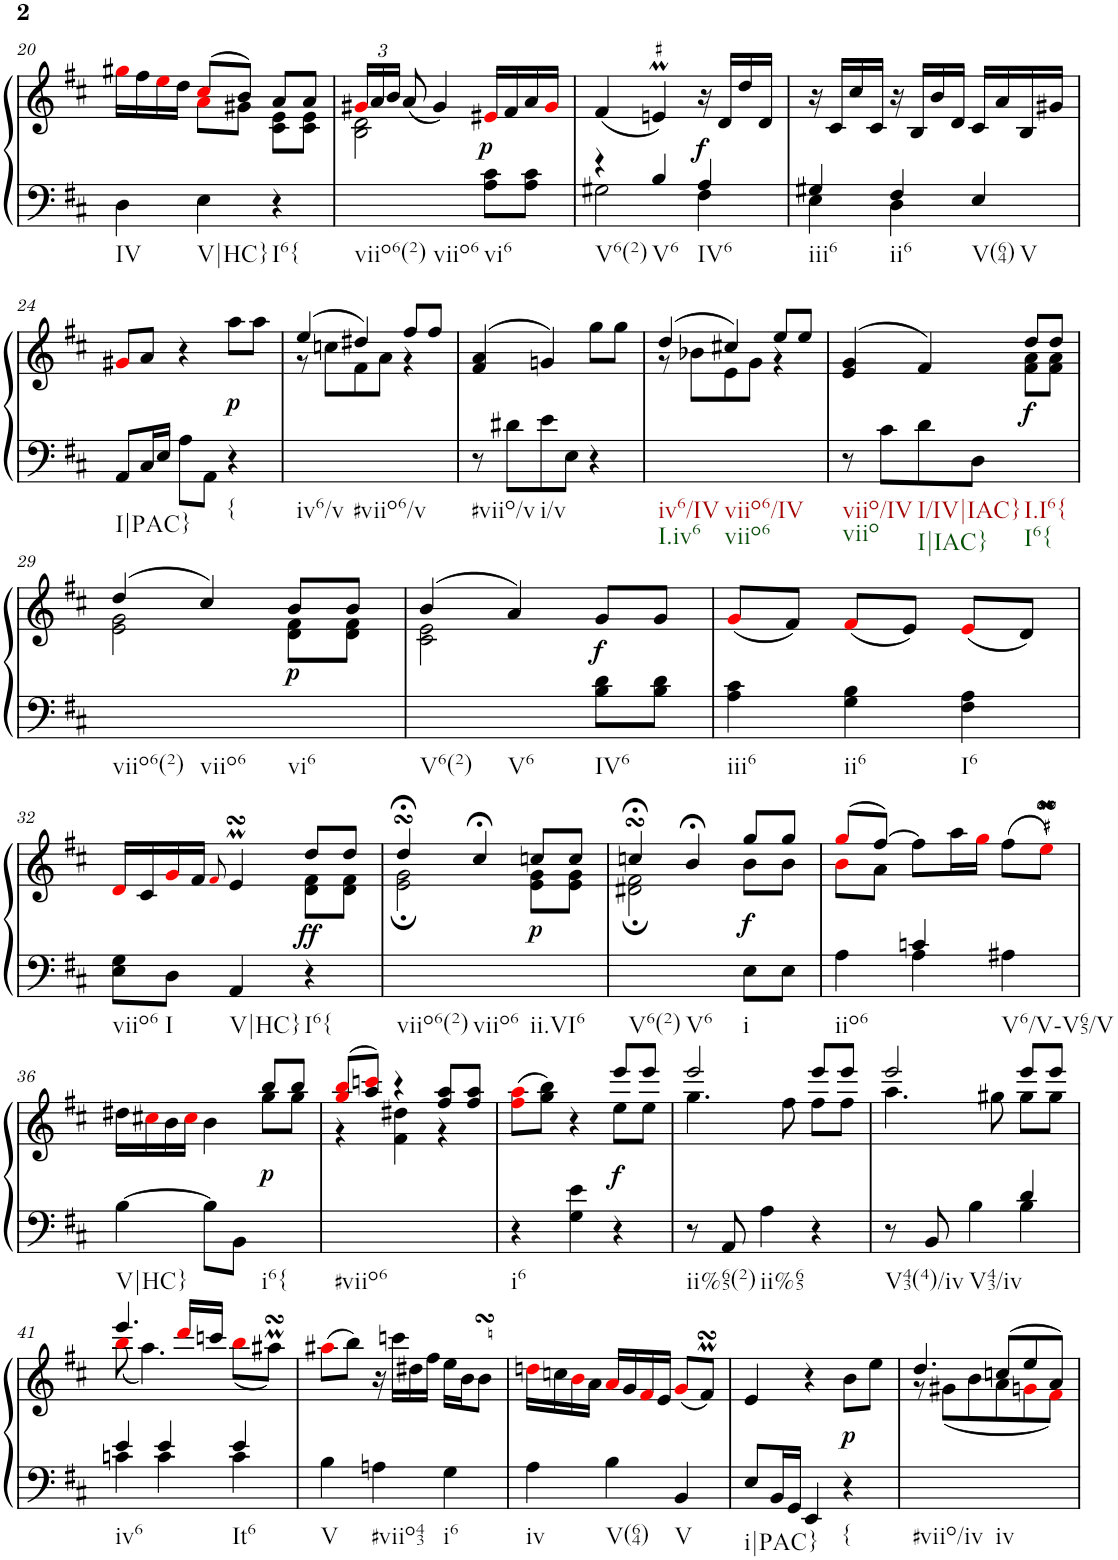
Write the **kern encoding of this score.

**kern	**kern	**dynam
*part1	*part1	*part1
*staff2	*staff1	*staff1/2
*I"Harpsichord	*	*
*I'Hch.	*	*
!!LO:PB:g=z
*clefF4	*clefG2	*
*k[f#c#]	*k[f#c#]	*
*D:	*D:	*
*M3/4	*M3/4	*
=20	=20	=20
*	*^	*
!LO:TX:b:t=IV	!	!	!
4D\	16gg#Xi\LL	4ryy	.
.	16ff#\	.	.
.	16eei\	.	.
.	16dd\JJ	.	.
!LO:TX:b:t=V|HC}	!	!	!
4E\	(>8cc#i/L	8ai\L	.
.	8b/J)	8g#X\J	.
!LO:TX:b:t=I6{	!	!	!
4r	8a/L	8c#\ 8e\L	.
.	8a/J	8c#\ 8e\J	.
=21	=21	=21	=21
*	*Xbrackettup	*	*
!LO:TX:b:t=viio6(2)	!	!	!
!LO:TX:b:t=viio6	!	!	!
2ryy	24g#Xi/LL	2B\ 2d\	.
.	24a/	.	.
.	24b/JJ	.	.
.	(<8a/	.	.
.	4g#/)	.	.
!LO:TX:b:t=vi6	!	!	!
!	!	!	!LO:DY:b
8A\ 8c#\L	16e#Xi/LL	4ryy	p
.	16f#/	.	.
8A\ 8c#\J	16a/	.	.
.	16g#i/JJ	.	.
*	*v	*v	*
=22	=22	=22
*^	*	*
!LO:TX:b:t=V6(2)	!	!	!
4r	2G#X\	(<4f#/	.
!LO:TX:b:t=V6	!	!	!
!	!	!LO:MOR:acc=#	!
4B/	.	4enM/)	.
!LO:TX:b:t=IV6	!	!	!
!	!	!	!LO:DY:b
4A/	4F#\	16r	f
.	.	16d/LL	.
.	.	16dd/	.
.	.	16d/JJ	.
=23	=23	=23	=23
!LO:TX:b:t=iii6	!	!	!
4G#X/	4E\	16r	.
.	.	16c#/LL	.
.	.	16cc#/	.
.	.	16c#/JJ	.
!LO:TX:b:t=ii6	!	!	!
4F#/	4D\	16r	.
.	.	16B/LL	.
.	.	16b/	.
.	.	16d/JJ	.
!LO:TX:b:t=V(64)	!	!	!
!LO:TX:b:t=V	!	!	!
4E/	4ryy	16c#/LL	.
.	.	16a/	.
.	.	16B/	.
.	.	16g#X/JJ	.
*v	*v	*	*
!!LO:LB:g=z
=24	=24	=24
!LO:TX:b:t=I|PAC}	!	!
8AA/L	8g#Xi/L	.
16C#/L	8a/J	.
16E/JJ	.	.
8A\L	4r	.
8AA\J	.	.
!LO:TX:b:t={	!	!
!	!	!LO:DY:b
4r	8aa\L	p
.	8aa\J	.
=25	=25	=25
*	*^	*
!LO:TX:b:t=iv6/v	!	!	!
!LO:TX:b:t=#viio6/v	!	!	!
2.ryy	(>4ee/	8r	.
.	.	8ccn\L	.
.	4dd#X/)	8f#\	.
.	.	8a\J	.
.	8ff#/L	4r	.
.	8ff#/J	.	.
*	*v	*v	*
=26	=26	=26
!LO:TX:b:t=#viio/v	!	!
8r	(>4f#/ 4a/	.
8d#X\L	.	.
!LO:TX:b:t=i/v	!	!
8e\	4gn/)	.
8E\J	.	.
4r	8gg\L	.
.	8gg\J	.
=27	=27	=27
*	*^	*
!LO:TX:b:t=iv6/IV	!	!	!
!LO:TX:b:t=I.iv6	!	!	!
!LO:TX:b:t=viio6/IV	!	!	!
!LO:TX:b:t=viio6	!	!	!
2.ryy	(4dd/	8r	.
.	.	8b-X\L	.
.	4cc#X/)	8e\	.
.	.	8g\J	.
.	8ee/L	4r	.
.	8ee/J	.	.
=28	=28	=28	=28
!LO:TX:b:t=viio/IV	!	!	!
!LO:TX:b:t=viio	!	!	!
8r	(>4e/ 4g/	2ryy	.
8c#\L	.	.	.
!LO:TX:b:t=I/IV|IAC}	!	!	!
!LO:TX:b:t=I|IAC}	!	!	!
8d\	4f#/)	.	.
8D\J	.	.	.
!LO:TX:b:t=I.I6{	!	!	!
!LO:TX:b:t=I6{	!	!	!
!	!	!	!LO:DY:b
4ryy	8dd/L	8f#\ 8a\L	f
.	8dd/J	8f#\ 8a\J	.
!!LO:LB:g=z	!!
=29	=29	=29	=29
!LO:TX:b:t=viio6(2)	!	!	!
!LO:TX:b:t=viio6	!	!	!
!LO:TX:b:t=vi6	!	!	!
2.ryy	(>4dd/	2e\ 2g\	.
.	4cc#/)	.	.
!	!	!	!LO:DY:b
.	8b/L	8d\ 8f#\L	p
.	8b/J	8d\ 8f#\J	.
=30	=30	=30	=30
!LO:TX:b:t=V6(2)	!	!	!
!LO:TX:b:t=V6	!	!	!
2ryy	(>4b/	2c#\ 2e\	.
.	4a/)	.	.
!LO:TX:b:t=IV6	!	!	!
!	!	!	!LO:DY:b
8B\ 8d\L	8g/L	4ryy	f
8B\ 8d\J	8g/J	.	.
*	*v	*v	*
=31	=31	=31
!LO:TX:b:t=iii6	!	!
4A\ 4c#\	(<8gi/L	.
.	8f#/J)	.
!LO:TX:b:t=ii6	!	!
4G\ 4B\	(<8f#i/L	.
.	8e/J)	.
!LO:TX:b:t=I6	!	!
4F#\ 4A\	(<8ei/L	.
.	8d/J)	.
!!LO:LB:g=z
=32	=32	=32
*	*^	*
!LO:TX:b:t=viio6	!	!	!
8E\ 8G\L	16di/LL	2ryy	.
.	16c#/	.	.
!LO:TX:b:t=I	!	!	!
8D\J	16gi/	.	.
.	16f#/JJ	.	.
.	8qf#i/	.	.
!LO:TX:b:t=V|HC}	!	!	!
4AA/	4eMsSSS/	.	.
!LO:TX:b:t=I6{	!	!	!
!	!	!	!LO:DY:b
4r	8dd/L	8d\ 8f#\L	ff
.	8dd/J	8d\ 8f#\J	.
=33	=33	=33	=33
!LO:TX:b:t=viio6(2)	!	!	!
!LO:TX:b:t=viio6	!	!	!
!LO:TX:b:t=ii.VI6	!	!	!
2.ryy	4dd;<sSSs/	2e\; 2g\;	.
.	4cc#;</	.	.
!	!	!	!LO:DY:b
.	8ccn/L	8e\ 8g\L	p
.	8cc/J	8e\ 8g\J	.
=34	=34	=34	=34
!LO:TX:b:t=V6(2)	!	!	!
!LO:TX:b:t=V6	!	!	!
2ryy	4ccn;<sSSs/	2d#X\; 2f#\;	.
.	4b;</	.	.
!LO:TX:b:t=i	!	!	!
!	!	!	!LO:DY:b
8E\L	8gg/L	8b\L	f
8E\J	8gg/J	8b\J	.
=35	=35	=35	=35
*^	*	*	*
!LO:TX:b:t=iio6	!	!	!	!
4A\	4ryy	(>8ggi/L	8bi\L	.
.	.	[8ff#/J)	8a\J	.
4A\	4cn/	8ff#\L]	2ryy	.
.	.	16aa\L	.	.
.	.	16ggi\JJ	.	.
!LO:TX:b:t=V6/V-V65/V	!	!	!	!
4A#X\	4ryy	(>8ff#\L	.	.
.	.	8eeMsSSSi\J)	.	.
*v	*v	*	*	*
!!LO:LB:g=z	!!
=36	=36	=36	=36
!LO:TX:b:t=V|HC}	!	!	!
[4B\	16dd#X\LL	2ryy	.
.	16cc#Xi\	.	.
.	16b\	.	.
.	16cc#i\JJ	.	.
8B\L]	4b\	.	.
8BB\J	.	.	.
!LO:TX:b:t=i6{	!	!	!
!	!	!	!LO:DY:b
4ryy	8bb/L	8gg\L	p
.	8bb/J	8gg\J	.
=37	=37	=37	=37
!LO:TX:b:t=#viio6	!	!	!
2.ryy	(>8ggi/ 8bbi/L	4r	.
.	8aa/ 8cccni/J)	.	.
.	4r	4f#\ 4dd#X\	.
.	8ff#/ 8aa/L	4r	.
.	8ff#/ 8aa/J	.	.
=38	=38	=38	=38
!LO:TX:b:t=i6	!	!	!
4r	(>8ff#i\ 8aai\L	2ryy	.
.	8gg\ 8bb\J)	.	.
4G\ 4e\	4r	.	.
!	!	!	!LO:DY:b
4r	8eee/L	8ee\L	f
.	8eee/J	8ee\J	.
=39	=39	=39	=39
!LO:TX:b:t=ii%65(2)	!	!	!
8r	2eee/	4.gg\	.
8AA/	.	.	.
!LO:TX:b:t=ii%65	!	!	!
4A\	.	.	.
.	.	8ff#\	.
4r	8eee/L	8ff#\L	.
.	8eee/J	8ff#\J	.
=40	=40	=40	=40
*^	*	*	*
!LO:TX:b:t=V43(4)/iv	!	!	!	!
8r	2ryy	2eee/	4.aa\	.
8BB/	.	.	.	.
!LO:TX:b:t=V43/iv	!	!	!	!
4B\	.	.	.	.
.	.	.	8gg#X\	.
4B\	4d/	8eee/L	8gg#\L	.
.	.	8eee/J	8gg#\J	.
!!LO:LB:g=z	!!
=41	=41	=41	=41	=41
!LO:TX:b:t=iv6	!	!	!	!
4e/	4cn\	4.eee/	(<8bbi\	.
.	.	.	4.aa\)	.
4e/	4c\	.	.	.
.	.	16dddi/LL	.	.
.	.	16cccn/JJ	.	.
!LO:TX:b:t=It6	!	!	!	!
4e/	4c\	(<8bbi\L	4ryy	.
.	.	8aa#XmsSsS\J)	.	.
*v	*v	*	*	*
*	*v	*v	*
=42	=42	=42
!LO:TX:b:t=V	!	!
4B\	(>8aa#Xi\L	.
.	8bb\J)	.
!LO:TX:b:t=#viio43	!	!
4An\	16r	.
.	16cccn\LL	.
.	16dd#X\	.
.	16ff#\JJ	.
!LO:TX:b:t=i6	!	!
4G\	16ee\LL	.
.	16b\J	.
.	8bsSSS\J	.
=43	=43	=43
!LO:TX:b:t=iv	!	!
4A\	16ddni\LL	.
.	16ccn\	.
.	16bi\	.
.	16a\JJ	.
!LO:TX:b:t=V(64)	!	!
4B\	16ai/LL	.
.	16g/	.
.	16f#i/	.
.	16e/JJ	.
!LO:TX:b:t=V	!	!
4BB/	(<8gi/L	.
.	8f#msSsS/J)	.
=44	=44	=44
!LO:TX:b:t=i|PAC}	!	!
8E/L	4e/	.
16BB/L	.	.
16GG/JJ	.	.
4EE/	4r	.
!LO:TX:b:t={	!	!
!	!	!LO:DY:b
4r	8b\L	p
.	8ee\J	.
=45	=45	=45
*	*^	*
!LO:TX:b:t=#viio/iv	!	!	!
!LO:TX:b:t=iv	!	!	!
2.ryy	4.dd/	8r	.
.	.	(<8g#X\L	.
.	.	8b\	.
.	(>8ccn/L	8a\	.
.	8ee/	8gni\	.
.	8a/J)	8f#i\J)	.
*	*v	*v	*
=	=	=
*-	*-	*-
